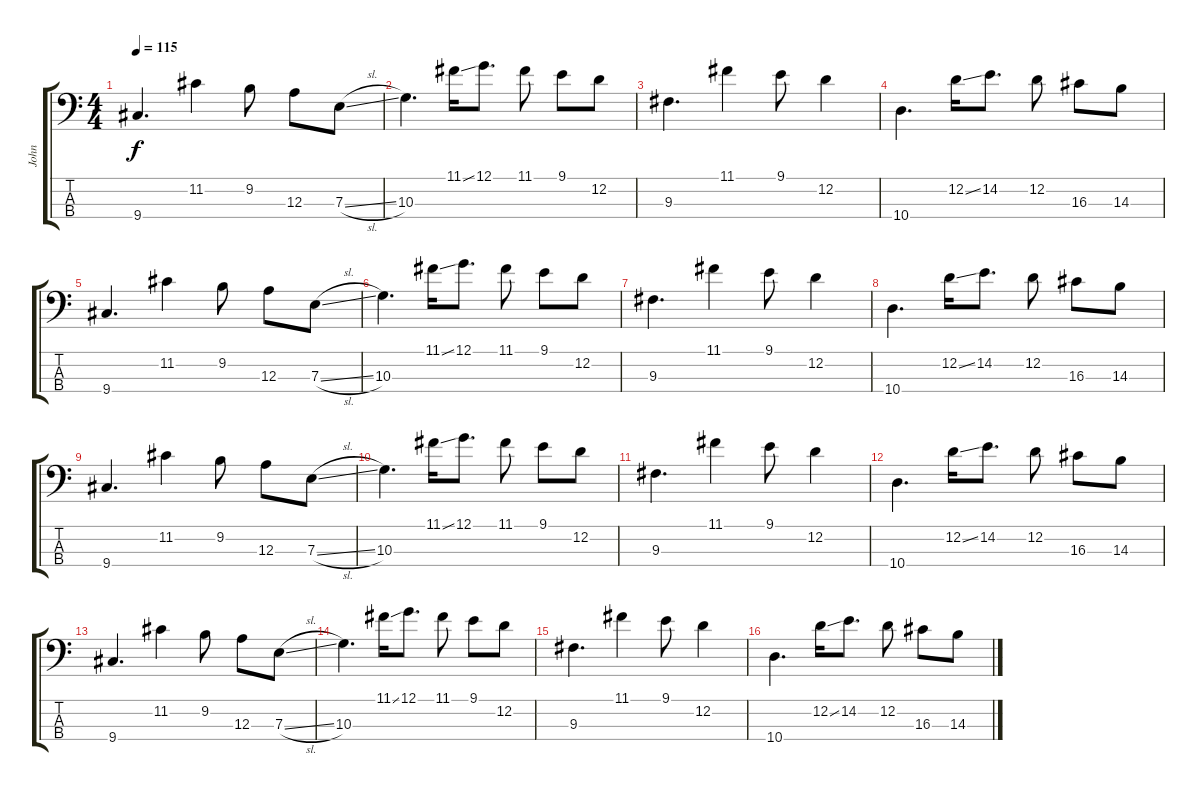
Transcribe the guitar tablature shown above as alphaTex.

\track ("John" "John") {instrument electricbassfinger}
\staff {score tabs}
\tuning (G2 D2 A1 E1) {hide}
\ts (4 4)
\tempo 115
\clef f4
\ks c
9.4.4{d dy f} 11.2.4 9.2.8 12.3.8 7.3{sl}.8 |
10.3.4{d} 11.1{ss}.16 12.1.8{d} 11.1.8 9.1.8 12.2.8 |
9.3.4{d} 11.1.4 9.1.8 12.2.4 |
10.4.4{d} 12.2{ss}.16 14.2.8{d} 12.2.8 16.3.8 14.3.8 |
9.4.4{d} 11.2.4 9.2.8 12.3.8 7.3{sl}.8 |
10.3.4{d} 11.1{ss}.16 12.1.8{d} 11.1.8 9.1.8 12.2.8 |
9.3.4{d} 11.1.4 9.1.8 12.2.4 |
10.4.4{d} 12.2{ss}.16 14.2.8{d} 12.2.8 16.3.8 14.3.8 |
9.4.4{d} 11.2.4 9.2.8 12.3.8 7.3{sl}.8 |
10.3.4{d} 11.1{ss}.16 12.1.8{d} 11.1.8 9.1.8 12.2.8 |
9.3.4{d} 11.1.4 9.1.8 12.2.4 |
10.4.4{d} 12.2{ss}.16 14.2.8{d} 12.2.8 16.3.8 14.3.8 |
9.4.4{d} 11.2.4 9.2.8 12.3.8 7.3{sl}.8 |
10.3.4{d} 11.1{ss}.16 12.1.8{d} 11.1.8 9.1.8 12.2.8 |
9.3.4{d} 11.1.4 9.1.8 12.2.4 |
10.4.4{d} 12.2{ss}.16 14.2.8{d} 12.2.8 16.3.8 14.3.8
